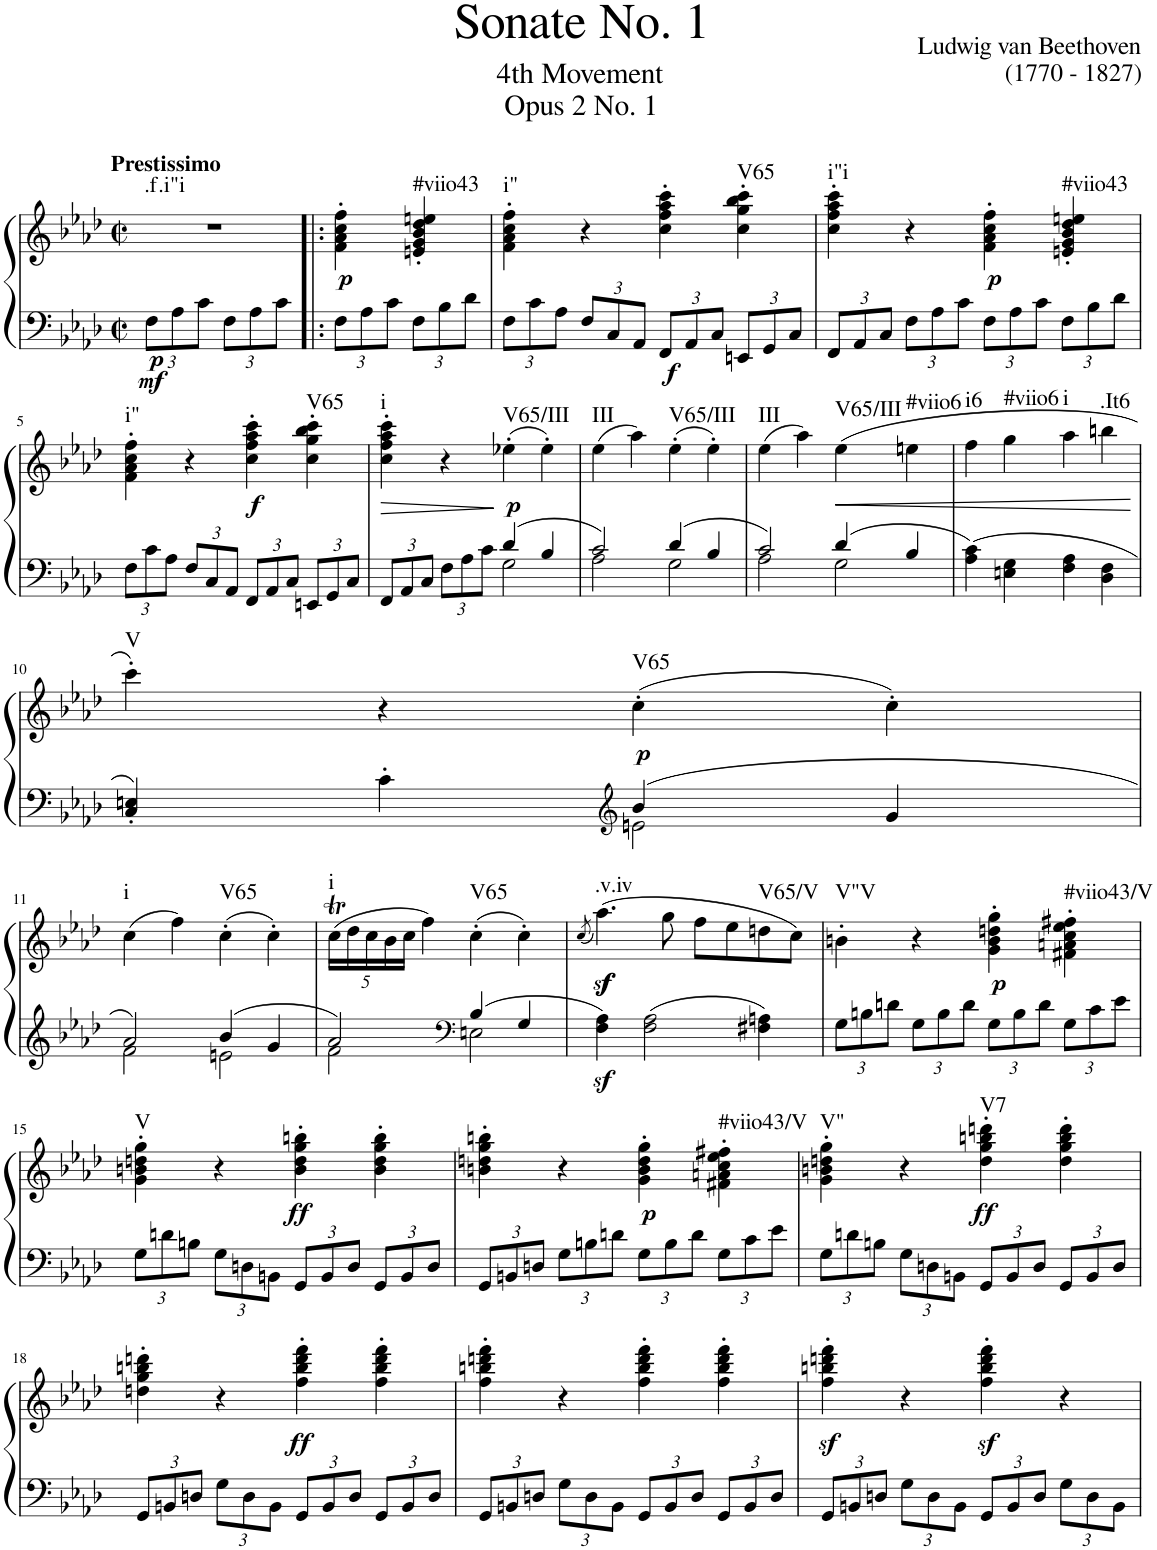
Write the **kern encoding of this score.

**kern	**kern	**dynam	**harte
*part1	*part1	*part1	*part1
*staff2	*staff1	*staff1/2	*
*I"Piano	*	*	*
*I'Pno.	*	*	*
*clefF4	*clefG2	*	*
*k[b-e-a-d-]	*k[b-e-a-d-]	*	*
*A-:	*A-:	*	*
*M2/2	*M2/2	*	*
*met(c|)	*met(c|)	*	*
*Xbrackettup	*	*	*
=1	=1	=1	=1
!	!LO:TX:a:B:t=Prestissimo	!	!
!	!	!LO:DY:b=2	!
!	!	!LO:DY:n=1:b=2	!LO:H:kt=.f.i"i
12F\L	1r	p mf	N
12A-\	.	.	.
12c\J	.	.	.
12F\L	.	.	.
12A-\	.	.	.
12c\J	.	.	.
2ryy	.	.	.
=2!|:	=2!|:	=2!|:	=2!|:
!	!	!LO:DY:b	!
12F\L	4f\' 4a-\' 4cc\' 4ff\'	p	.
12A-\	.	.	.
12c\J	.	.	.
!	!	!	!LO:H:kt=#viio43
12F\L	4en/' 4g/' 4b-/' 4dd-/' 4een/'	.	N
12B-\	.	.	.
12d-\J	.	.	.
=3	=3	=3	=3
!	!	!	!LO:H:kt=i"
12F\L	4f\' 4a-\' 4cc\' 4ff\'	.	N
12c\	.	.	.
12A-\J	.	.	.
12F/L	4r	.	.
12C/	.	.	.
12AA-/J	.	.	.
!	!	!LO:DY:b=2	!
12FF/L	4cc\' 4ff\' 4aa-\' 4ccc\'	f	.
12AA-/	.	.	.
12C/J	.	.	.
!	!	!	!LO:H:kt=V65
12EEn/L	4cc\' 4gg\' 4bb-\' 4ccc\'	.	N
12GG/	.	.	.
12C/J	.	.	.
=4	=4	=4	=4
!	!	!	!LO:H:kt=i"i
12FF/L	4cc\' 4ff\' 4aa-\' 4ccc\'	.	N
12AA-/	.	.	.
12C/J	.	.	.
12F\L	4r	.	.
12A-\	.	.	.
12c\J	.	.	.
!	!	!LO:DY:b	!
12F\L	4f\' 4a-\' 4cc\' 4ff\'	p	.
12A-\	.	.	.
12c\J	.	.	.
!	!	!	!LO:H:kt=#viio43
12F\L	4en/' 4g/' 4b-/' 4dd-/' 4een/'	.	N
12B-\	.	.	.
12d-\J	.	.	.
!!LO:LB:g=z
=5	=5	=5	=5
!	!	!	!LO:H:kt=i"
12F\L	4f\' 4a-\' 4cc\' 4ff\'	.	N
12c\	.	.	.
12A-\J	.	.	.
12F/L	4r	.	.
12C/	.	.	.
12AA-/J	.	.	.
!	!	!LO:DY:b	!
12FF/L	4cc\' 4ff\' 4aa-\' 4ccc\'	f	.
12AA-/	.	.	.
12C/J	.	.	.
!	!	!	!LO:H:kt=V65
12EEn/L	4cc\' 4gg\' 4bb-\' 4ccc\'	.	N
12GG/	.	.	.
12C/J	.	.	.
=6	=6	=6	=6
*^	*	*	*
!	!	!	!LO:HP:b	!LO:H:kt=i
12FF/L	2ryy	4cc\' 4ff\' 4aa-\' 4ccc\'	>	N
12AA-/	.	.	.	.
12C/J	.	.	.	.
12F\L	.	4r	.	.
12A-\	.	.	.	.
12c\J	.	.	.	.
!	!	!	!LO:DY:n=1:b	!LO:H:kt=V65/III
4d-/	2G\	(4ee-X'\	] p	N
4B-/	.	4ee-'\)	.	.
=7	=7	=7	=7	=7
!	!	!	!	!LO:H:kt=III
2c/	2A-\	(4ee-\	.	N
.	.	4aa-\)	.	.
!	!	!	!	!LO:H:kt=V65/III
4d-/	2G\	(4ee-'\	.	N
4B-/	.	4ee-'\)	.	.
=8	=8	=8	=8	=8
!	!	!	!	!LO:H:kt=III
2c/	2A-\	(4ee-\	.	N
.	.	4aa-\)	.	.
!	!	!	!LO:HP:b	!LO:H:kt=V65/III
4d-/	2G\	(4ee-\	<	N
!	!	!	!	!LO:H:kt=#viio6
4B-/	.	4een\	.	N
*v	*v	*	*	*
=9	=9	=9	=9
!	!	!	!LO:H:kt=i6
4A-\ 4c\	4ff\	.	N
!	!	!	!LO:H:kt=#viio6
4En\ 4G\	4gg\	.	N
!	!	!	!LO:H:kt=i
4F\ 4A-\	4aa-\	.	N
!	!	!	!LO:H:kt=.It6
4D-\ 4F\	4bbn\	.	N
.	.	[	.
!!LO:LB:g=z
=10	=10	=10	=10
*^	*	*	*
!	!	!	!	!LO:H:kt=V
4C/' 4En/'	2ryy	4ccc'\)	.	N
4c'\	.	4r	.	.
*clefG2	*	*	*	*
!	!	!	!LO:DY:b	!LO:H:kt=V65
4b-/	2en\	(4cc'\	p	N
4g/	.	4cc'\)	.	.
!!LO:LB:g=z
=11	=11	=11	=11	=11
!	!	!	!	!LO:H:kt=i
2a-/	2f\	(4cc\	.	N
.	.	4ff\)	.	.
!	!	!	!	!LO:H:kt=V65
4b-/	2en\	(4cc'\	.	N
4g/	.	4cc'\)	.	.
=12	=12	=12	=12	=12
*	*	*Xbrackettup	*	*
!	!	!	!	!LO:H:kt=i
2a-/	2f\	(20cct\LL	.	N
.	.	20dd-\	.	.
.	.	20cc\	.	.
.	.	20b-\	.	.
.	.	20cc\JJ	.	.
.	.	4ff\)	.	.
*clefF4	*	*	*	*
!	!	!	!	!LO:H:kt=V65
4B-/	2En\	(4cc'\	.	N
4G/	.	4cc'\)	.	.
*v	*v	*	*	*
=13	=13	=13	=13
.	(8qcc/	.	.
!	!	!LO:DY:b	!
!	!	!LO:DY:n=1:b	!LO:H:kt=.v.iv
4F\z< 4A-\z<	(4.aa-\)	sf f	N
2F\ 2A-\	.	.	.
.	8gg\	.	.
.	8ff\L	.	.
.	8ee-\	.	.
!	!	!	!LO:H:kt=V65/V
4F#X\ 4An\	8ddn\	.	N
.	8cc\J)	.	.
=14	=14	=14	=14
!	!	!	!LO:H:kt=V"V
12G\L	4bn'\	.	N
12Bn\	.	.	.
12dn\J	.	.	.
12G\L	4r	.	.
12B\	.	.	.
12d\J	.	.	.
!	!	!LO:DY:b	!
12G\L	4g\' 4b\' 4ddn\' 4gg\'	p	.
12B\	.	.	.
12d\J	.	.	.
!	!	!	!LO:H:kt=#viio43/V
12G\L	4f#X\' 4an\' 4cc\' 4ee-\' 4ff#X\'	.	N
12c\	.	.	.
12e-\J	.	.	.
!!LO:LB:g=z
=15	=15	=15	=15
!	!	!	!LO:H:kt=V
12G\L	4g\' 4bn\' 4ddn\' 4gg\'	.	N
12dn\	.	.	.
12Bn\J	.	.	.
12G\L	4r	.	.
12Dn\	.	.	.
12BBn\J	.	.	.
!	!	!LO:DY:b	!
12GG/L	4b\' 4dd\' 4gg\' 4bbn\'	ff	.
12BB/	.	.	.
12D/J	.	.	.
12GG/L	4b\' 4dd\' 4gg\' 4bb\'	.	.
12BB/	.	.	.
12D/J	.	.	.
=16	=16	=16	=16
12GG/L	4bn\' 4ddn\' 4gg\' 4bbn\'	.	.
12BBn/	.	.	.
12Dn/J	.	.	.
12G\L	4r	.	.
12Bn\	.	.	.
12dn\J	.	.	.
!	!	!LO:DY:b	!
12G\L	4g\' 4b\' 4dd\' 4gg\'	p	.
12B\	.	.	.
12d\J	.	.	.
!	!	!	!LO:H:kt=#viio43/V
12G\L	4f#X\' 4an\' 4cc\' 4ee-\' 4ff#X\'	.	N
12c\	.	.	.
12e-\J	.	.	.
=17	=17	=17	=17
!	!	!	!LO:H:kt=V"
12G\L	4g\' 4bn\' 4ddn\' 4gg\'	.	N
12dn\	.	.	.
12Bn\J	.	.	.
12G\L	4r	.	.
12Dn\	.	.	.
12BBn\J	.	.	.
!	!	!LO:DY:b	!LO:H:kt=V7
12GG/L	4dd\' 4gg\' 4bbn\' 4dddn\'	ff	N
12BB/	.	.	.
12D/J	.	.	.
12GG/L	4dd\' 4gg\' 4bb\' 4ddd\'	.	.
12BB/	.	.	.
12D/J	.	.	.
!!LO:LB:g=z
=18	=18	=18	=18
12GG/L	4ddn\' 4gg\' 4bbn\' 4dddn\'	.	.
12BBn/	.	.	.
12Dn/J	.	.	.
12G\L	4r	.	.
12D\	.	.	.
12BB\J	.	.	.
!	!	!LO:DY:b	!
12GG/L	4ff\' 4bb\' 4ddd\' 4fff\'	ff	.
12BB/	.	.	.
12D/J	.	.	.
12GG/L	4ff\' 4bb\' 4ddd\' 4fff\'	.	.
12BB/	.	.	.
12D/J	.	.	.
=19	=19	=19	=19
12GG/L	4ff\' 4bbn\' 4dddn\' 4fff\'	.	.
12BBn/	.	.	.
12Dn/J	.	.	.
12G\L	4r	.	.
12D\	.	.	.
12BB\J	.	.	.
12GG/L	4ff\' 4bb\' 4ddd\' 4fff\'	.	.
12BB/	.	.	.
12D/J	.	.	.
12GG/L	4ff\' 4bb\' 4ddd\' 4fff\'	.	.
12BB/	.	.	.
12D/J	.	.	.
=20	=20	=20	=20
12GG/L	4ff\z<' 4bbn\z<' 4dddn\z<' 4fff\z<'	.	.
12BBn/	.	.	.
12Dn/J	.	.	.
12G\L	4r	.	.
12D\	.	.	.
12BB\J	.	.	.
12GG/L	4ff\z<' 4bb\z<' 4ddd\z<' 4fff\z<'	.	.
12BB/	.	.	.
12D/J	.	.	.
12G\L	4r	.	.
12D\	.	.	.
12BB\J	.	.	.
=	=	=	=
*-	*-	*-	*-
